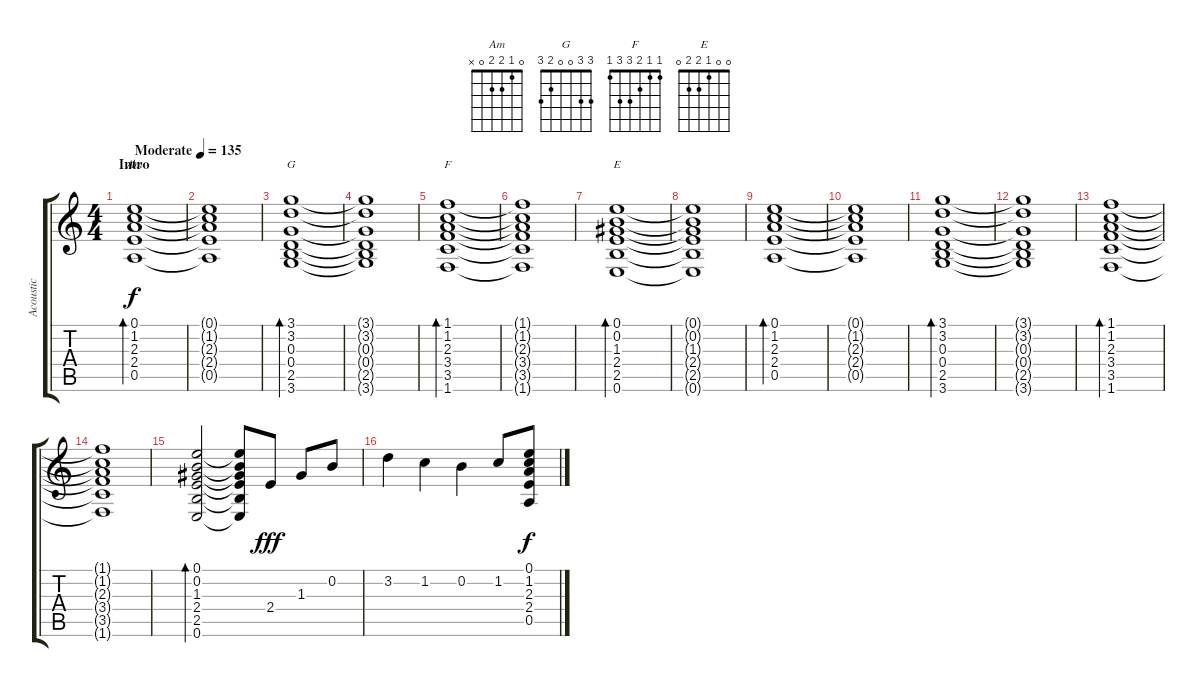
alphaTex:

\track ("Acoustic" "Acoustic") {instrument acousticguitarnylon}
\staff {score tabs}
\tuning (E4 B3 G3 D3 A2 E2) {hide}
\chord ("Am" 0 1 2 2 0 x)
\chord ("G" 3 3 0 0 2 3)
\chord ("F" 1 1 2 3 3 1)
\chord ("E" 0 0 1 2 2 0)
\ts (4 4)
\section ("" "Intro")
\tempo (135 "Moderate")
\clef g2
\ks c
(0.1 1.2 2.3 2.4 0.5).1{bd 480 ch "Am" dy f instrument acousticguitarnylon} |
(0.1{t} 1.2{t} 2.3{t} 2.4{t} 0.5{t}).1 |
(3.1 3.2 0.3 0.4 2.5 3.6).1{bd 480 ch "G"} |
(3.1{t} 3.2{t} 0.3{t} 0.4{t} 2.5{t} 3.6{t}).1 |
(1.1 1.2 2.3 3.4 3.5 1.6).1{bd 480 ch "F"} |
(1.1{t} 1.2{t} 2.3{t} 3.4{t} 3.5{t} 1.6{t}).1 |
(0.1 0.2 1.3 2.4 2.5 0.6).1{bd 480 ch "E"} |
(0.1{t} 0.2{t} 1.3{t} 2.4{t} 2.5{t} 0.6{t}).1 |
(0.1 1.2 2.3 2.4 0.5).1{bd 480} |
(0.1{t} 1.2{t} 2.3{t} 2.4{t} 0.5{t}).1 |
(3.1 3.2 0.3 0.4 2.5 3.6).1{bd 480} |
(3.1{t} 3.2{t} 0.3{t} 0.4{t} 2.5{t} 3.6{t}).1 |
(1.1 1.2 2.3 3.4 3.5 1.6).1{bd 480} |
(1.1{t} 1.2{t} 2.3{t} 3.4{t} 3.5{t} 1.6{t}).1 |
(0.1 0.2 1.3 2.4 2.5 0.6).2{bd 480} (0.1{t} 0.2{t} 1.3{t} 2.4{t} 2.5{t} 0.6{t}).8 2.4.8{dy fff} 1.3.8 0.2.8 |
3.2.4 1.2.4 0.2.4 1.2.8 (0.1 1.2 2.3 2.4 0.5).8{dy f}
